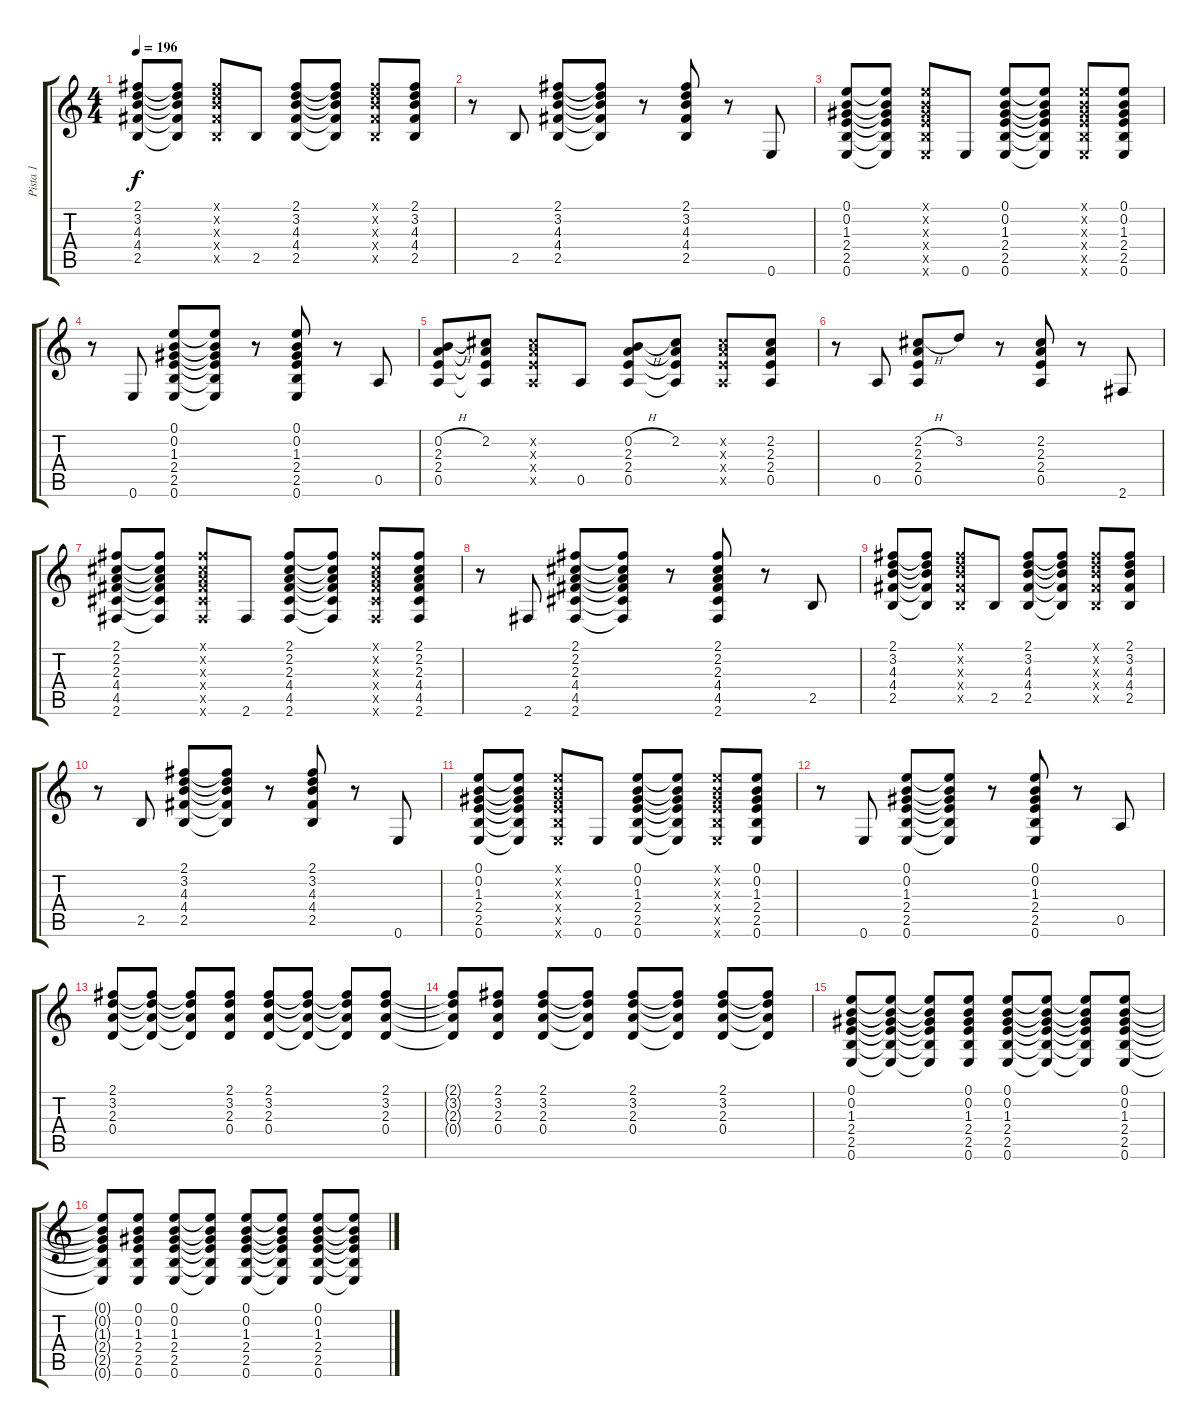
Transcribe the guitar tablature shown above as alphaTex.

\track ("Pista 1" "Pista 1") {instrument acousticguitarsteel}
\staff {score tabs}
\tuning (E4 B3 G3 D3 A2 E2) {hide}
\ts (4 4)
\tempo 196
\clef g2
\ks c
(2.1 3.2 4.3 4.4 2.5).8{dy f} (2.1{t} 3.2{t} 4.3{t} 4.4{t} 2.5{t}).8 (2.1{x} 3.2{x} 4.3{x} 4.4{x} 2.5{x}).8 2.5.8 (2.1 3.2 4.3 4.4 2.5).8 (2.1{t} 3.2{t} 4.3{t} 4.4{t} 2.5{t}).8 (2.1{x} 3.2{x} 4.3{x} 4.4{x} 2.5{x}).8 (2.1 3.2 4.3 4.4 2.5).8 |
r.8 2.5.8 (2.1 3.2 4.3 4.4 2.5).8 (2.1{t} 3.2{t} 4.3{t} 4.4{t} 2.5{t}).8 r.8 (2.1 3.2 4.3 4.4 2.5).8 r.8 0.6.8 |
(0.1 0.2 1.3 2.4 2.5 0.6).8 (0.1{t} 0.2{t} 1.3{t} 2.4{t} 2.5{t} 0.6{t}).8 (0.1{x} 0.2{x} 1.3{x} 2.4{x} 2.5{x} 0.6{x}).8 0.6.8 (0.1 0.2 1.3 2.4 2.5 0.6).8 (0.1{t} 0.2{t} 1.3{t} 2.4{t} 2.5{t} 0.6{t}).8 (0.1{x} 0.2{x} 1.3{x} 2.4{x} 2.5{x} 0.6{x}).8 (0.1 0.2 1.3 2.4 2.5 0.6).8 |
r.8 0.6.8 (0.1 0.2 1.3 2.4 2.5 0.6).8 (0.1{t} 0.2{t} 1.3{t} 2.4{t} 2.5{t} 0.6{t}).8 r.8 (0.1 0.2 1.3 2.4 2.5 0.6).8 r.8 0.5.8 |
(0.2{h} 2.3 2.4 0.5).8 (2.2 2.3{t} 2.4{t} 0.5{t}).8 (2.2{x} 2.3{x} 2.4{x} 0.5{x}).8 0.5.8 (0.2{h} 2.3 2.4 0.5).8 (2.2 2.3{t} 2.4{t} 0.5{t}).8 (2.2{x} 2.3{x} 2.4{x} 0.5{x}).8 (2.2 2.3 2.4 0.5).8 |
r.8 0.5.8 (2.2{h} 2.3 2.4 0.5).8 3.2.8 r.8 (2.2 2.3 2.4 0.5).8 r.8 2.6.8 |
(2.1 2.2 2.3 4.4 4.5 2.6).8 (2.1{t} 2.2{t} 2.3{t} 4.4{t} 4.5{t} 2.6{t}).8 (2.1{x} 2.2{x} 2.3{x} 4.4{x} 4.5{x} 2.6{x}).8 2.6.8 (2.1 2.2 2.3 4.4 4.5 2.6).8 (2.1{t} 2.2{t} 2.3{t} 4.4{t} 4.5{t} 2.6{t}).8 (2.1{x} 2.2{x} 2.3{x} 4.4{x} 4.5{x} 2.6{x}).8 (2.1 2.2 2.3 4.4 4.5 2.6).8 |
r.8 2.6.8 (2.1 2.2 2.3 4.4 4.5 2.6).8 (2.1{t} 2.2{t} 2.3{t} 4.4{t} 4.5{t} 2.6{t}).8 r.8 (2.1 2.2 2.3 4.4 4.5 2.6).8 r.8 2.5.8 |
(2.1 3.2 4.3 4.4 2.5).8 (2.1{t} 3.2{t} 4.3{t} 4.4{t} 2.5{t}).8 (2.1{x} 3.2{x} 4.3{x} 4.4{x} 2.5{x}).8 2.5.8 (2.1 3.2 4.3 4.4 2.5).8 (2.1{t} 3.2{t} 4.3{t} 4.4{t} 2.5{t}).8 (2.1{x} 3.2{x} 4.3{x} 4.4{x} 2.5{x}).8 (2.1 3.2 4.3 4.4 2.5).8 |
r.8 2.5.8 (2.1 3.2 4.3 4.4 2.5).8 (2.1{t} 3.2{t} 4.3{t} 4.4{t} 2.5{t}).8 r.8 (2.1 3.2 4.3 4.4 2.5).8 r.8 0.6.8 |
(0.1 0.2 1.3 2.4 2.5 0.6).8 (0.1{t} 0.2{t} 1.3{t} 2.4{t} 2.5{t} 0.6{t}).8 (0.1{x} 0.2{x} 1.3{x} 2.4{x} 2.5{x} 0.6{x}).8 0.6.8 (0.1 0.2 1.3 2.4 2.5 0.6).8 (0.1{t} 0.2{t} 1.3{t} 2.4{t} 2.5{t} 0.6{t}).8 (0.1{x} 0.2{x} 1.3{x} 2.4{x} 2.5{x} 0.6{x}).8 (0.1 0.2 1.3 2.4 2.5 0.6).8 |
r.8 0.6.8 (0.1 0.2 1.3 2.4 2.5 0.6).8 (0.1{t} 0.2{t} 1.3{t} 2.4{t} 2.5{t} 0.6{t}).8 r.8 (0.1 0.2 1.3 2.4 2.5 0.6).8 r.8 0.5.8 |
(2.1 3.2 2.3 0.4).8 (2.1{t} 3.2{t} 2.3{t} 0.4{t}).8 (2.1{t} 3.2{t} 2.3{t} 0.4{t}).8 (2.1 3.2 2.3 0.4).8 (2.1 3.2 2.3 0.4).8 (2.1{t} 3.2{t} 2.3{t} 0.4{t}).8 (2.1{t} 3.2{t} 2.3{t} 0.4{t}).8 (2.1 3.2 2.3 0.4).8 |
(2.1{t} 3.2{t} 2.3{t} 0.4{t}).8 (2.1 3.2 2.3 0.4).8 (2.1 3.2 2.3 0.4).8 (2.1{t} 3.2{t} 2.3{t} 0.4{t}).8 (2.1 3.2 2.3 0.4).8 (2.1{t} 3.2{t} 2.3{t} 0.4{t}).8 (2.1 3.2 2.3 0.4).8 (2.1{t} 3.2{t} 2.3{t} 0.4{t}).8 |
(0.1 0.2 1.3 2.4 2.5 0.6).8 (0.1{t} 0.2{t} 1.3{t} 2.4{t} 2.5{t} 0.6{t}).8 (0.1{t} 0.2{t} 1.3{t} 2.4{t} 2.5{t} 0.6{t}).8 (0.1 0.2 1.3 2.4 2.5 0.6).8 (0.1 0.2 1.3 2.4 2.5 0.6).8 (0.1{t} 0.2{t} 1.3{t} 2.4{t} 2.5{t} 0.6{t}).8 (0.1{t} 0.2{t} 1.3{t} 2.4{t} 2.5{t} 0.6{t}).8 (0.1 0.2 1.3 2.4 2.5 0.6).8 |
(0.1{t} 0.2{t} 1.3{t} 2.4{t} 2.5{t} 0.6{t}).8 (0.1 0.2 1.3 2.4 2.5 0.6).8 (0.1 0.2 1.3 2.4 2.5 0.6).8 (0.1{t} 0.2{t} 1.3{t} 2.4{t} 2.5{t} 0.6{t}).8 (0.1 0.2 1.3 2.4 2.5 0.6).8 (0.1{t} 0.2{t} 1.3{t} 2.4{t} 2.5{t} 0.6{t}).8 (0.1 0.2 1.3 2.4 2.5 0.6).8 (0.1{t} 0.2{t} 1.3{t} 2.4{t} 2.5{t} 0.6{t}).8
